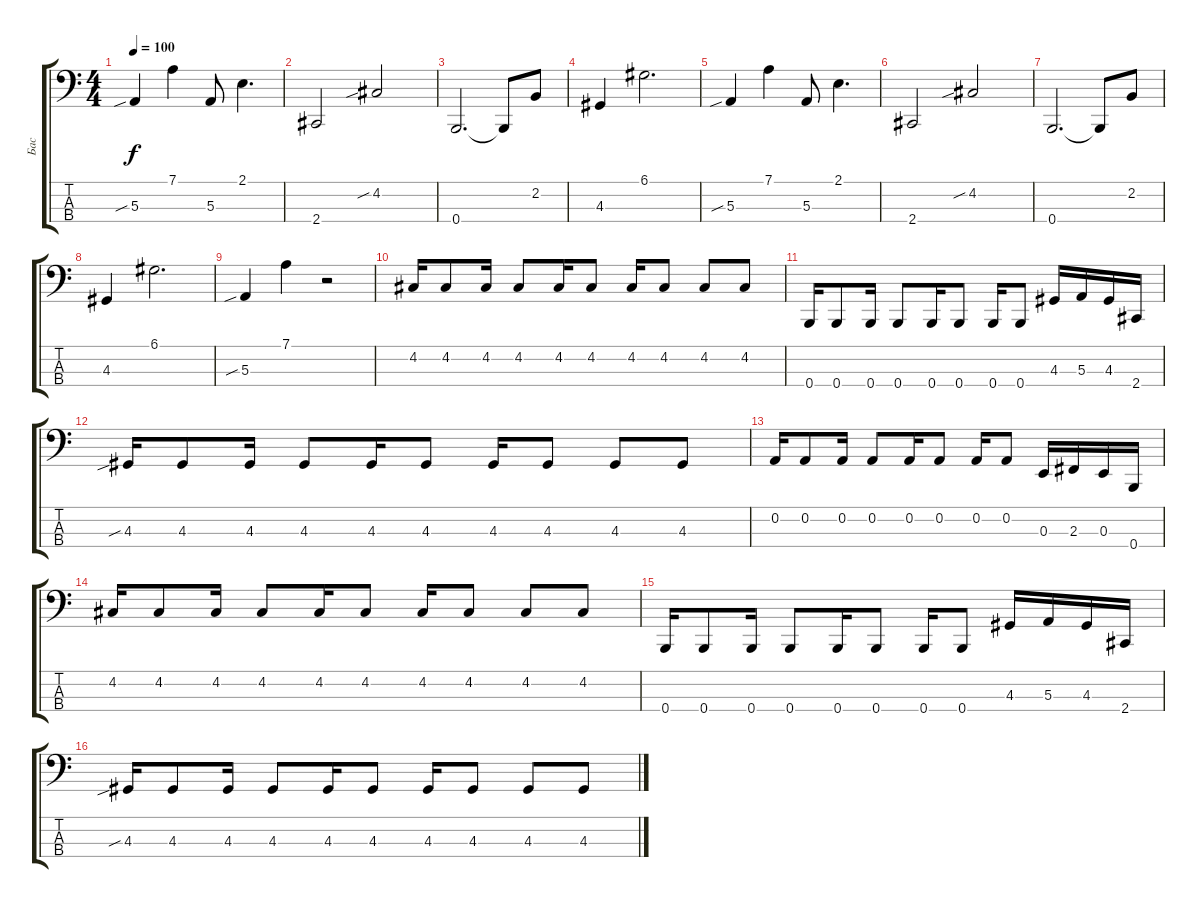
\track ("Бас" "Бас") {instrument electricbassfinger}
\staff {score tabs}
\tuning (D2 A1 E1 B0) {hide}
\ts (4 4)
\tempo 100
\clef f4
\ks c
5.3{sib}.4{dy f} 7.1.4 5.3.8 2.1.4{d} |
2.4.2 4.2{sib}.2 |
0.4.2{d} 0.4{t}.8 2.2.8 |
4.3.4 6.1.2{d} |
5.3{sib}.4 7.1.4 5.3.8 2.1.4{d} |
2.4.2 4.2{sib}.2 |
0.4.2{d} 0.4{t}.8 2.2.8 |
4.3.4 6.1.2{d} |
5.3{sib}.4 7.1.4 r.2 |
4.2.16 4.2.8 4.2.16 4.2.8 4.2.16 4.2.8 4.2.16 4.2.8 4.2.8 4.2.8 |
0.4.16 0.4.8 0.4.16 0.4.8 0.4.16 0.4.8 0.4.16 0.4.8 4.3.16 5.3.16 4.3.16 2.4.16 |
4.3{sib}.16 4.3.8 4.3.16 4.3.8 4.3.16 4.3.8 4.3.16 4.3.8 4.3.8 4.3.8 |
0.2.16 0.2.8 0.2.16 0.2.8 0.2.16 0.2.8 0.2.16 0.2.8 0.3.16 2.3.16 0.3.16 0.4.16 |
4.2.16 4.2.8 4.2.16 4.2.8 4.2.16 4.2.8 4.2.16 4.2.8 4.2.8 4.2.8 |
0.4.16 0.4.8 0.4.16 0.4.8 0.4.16 0.4.8 0.4.16 0.4.8 4.3.16 5.3.16 4.3.16 2.4.16 |
4.3{sib}.16 4.3.8 4.3.16 4.3.8 4.3.16 4.3.8 4.3.16 4.3.8 4.3.8 4.3.8
